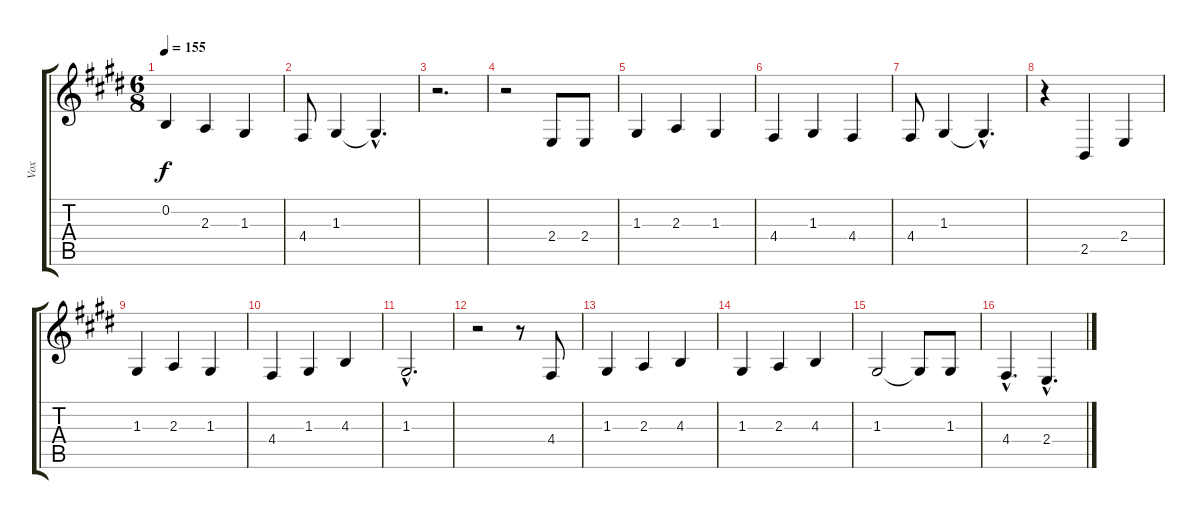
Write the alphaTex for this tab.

\track ("Vox" "Vox") {instrument choiraahs}
\staff {score tabs}
\tuning (E4 B3 G3 D3 A2 E2) {hide}
\ts (6 8)
\tempo 155
\clef g2
\ks e
0.2.4{dy f} 2.3.4 1.3.4 |
4.4.8 1.3.4 1.3{hac t}.4{d} |
r.2{d} |
r.2 2.4.8 2.4.8 |
1.3.4 2.3.4 1.3.4 |
4.4.4 1.3.4 4.4.4 |
4.4.8 1.3.4 1.3{hac t}.4{d} |
r.4 2.5.4 2.4.4 |
1.3.4 2.3.4 1.3.4 |
4.4.4 1.3.4 4.3.4 |
1.3{hac}.2{d} |
r.2 r.8 4.4.8 |
1.3.4 2.3.4 4.3.4 |
1.3.4 2.3.4 4.3.4 |
1.3.2 1.3{t}.8 1.3.8 |
4.4{hac}.4{d} 2.4{hac}.4{d}
